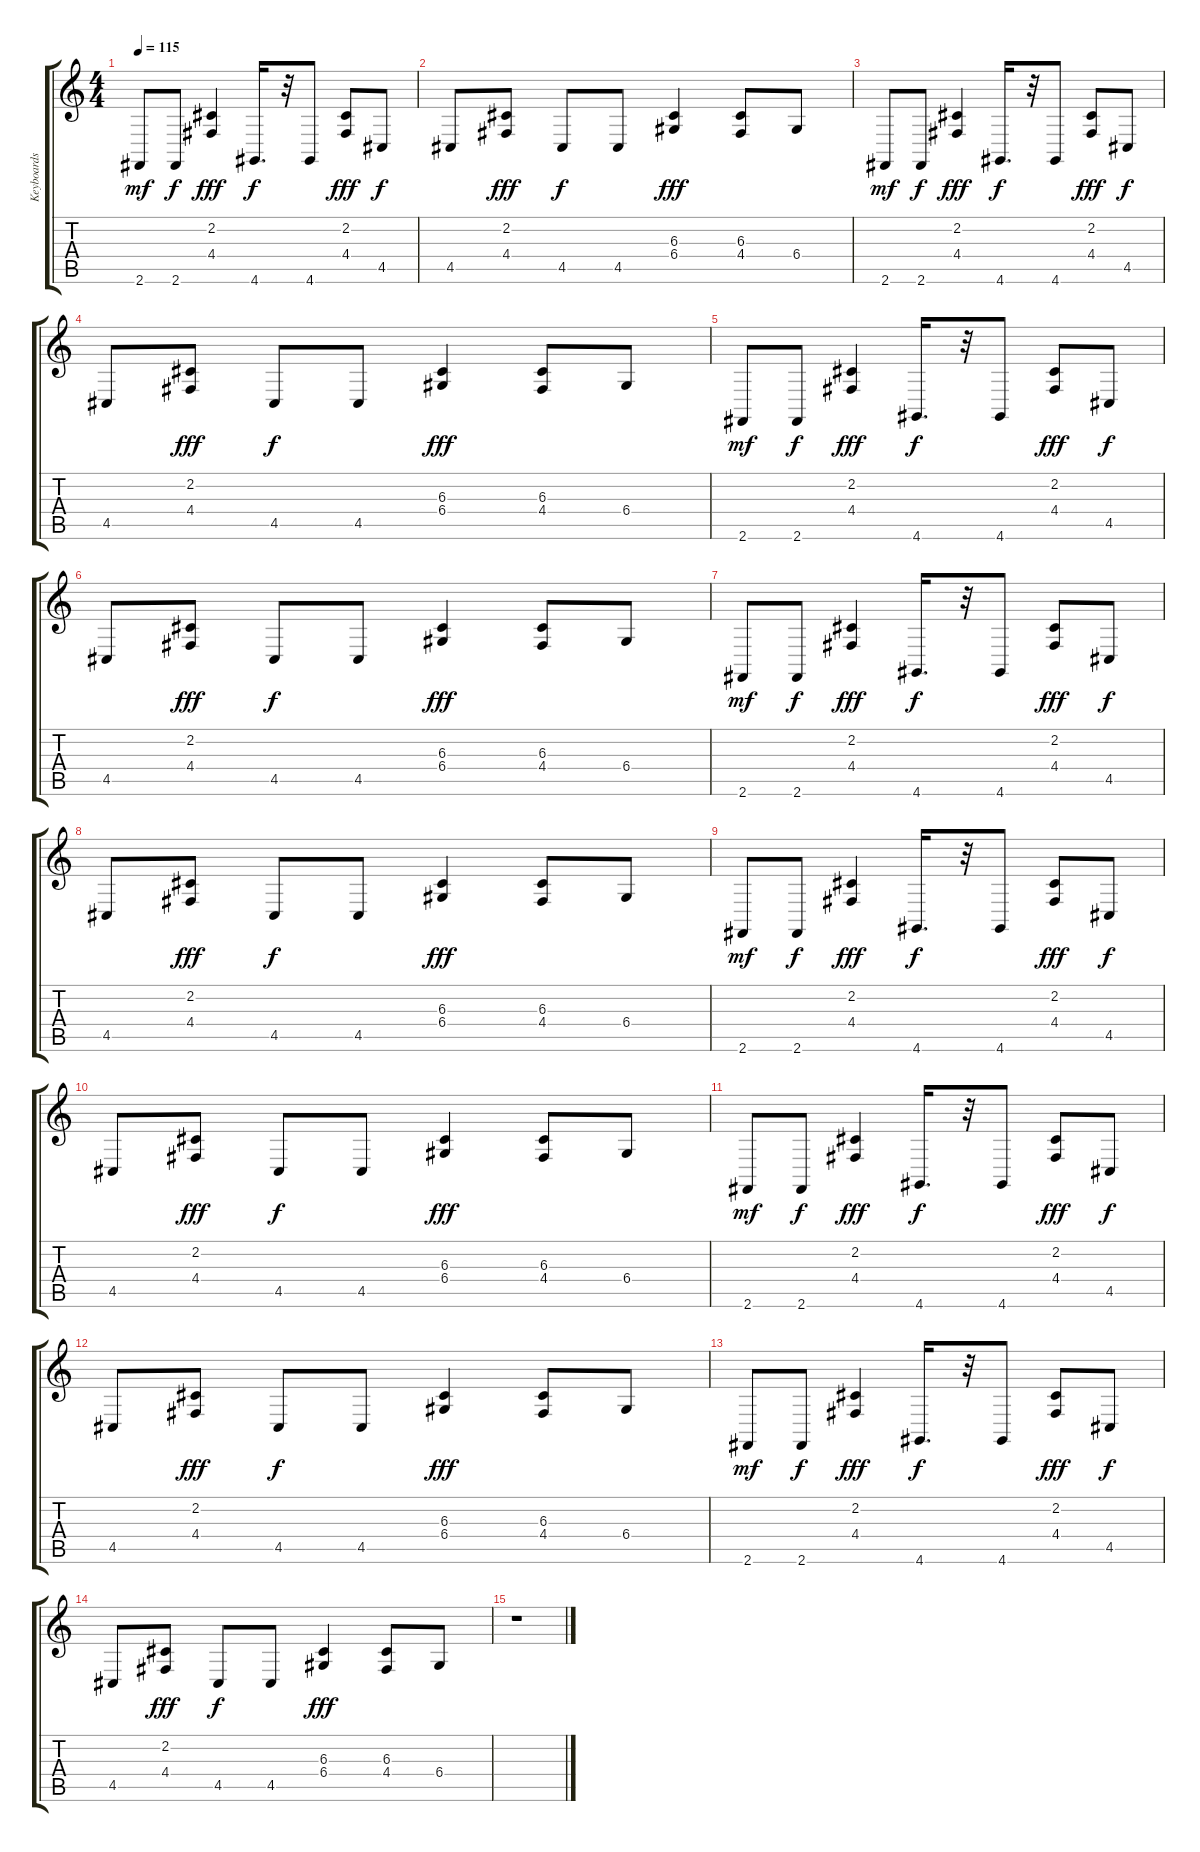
\track ("Keyboards" "Keyboards") {instrument rockorgan}
\staff {score tabs}
\tuning (E4 B3 G3 D3 A2 E2) {hide}
\ts (4 4)
\tempo 115
\clef g2
\ks c
2.6.8{dy mf} 2.6.8{dy f} (2.2 4.4).4{dy fff} 4.6.16{d dy f} r.32 4.6.8 (2.2 4.4).8{dy fff} 4.5.8{dy f} |
4.5.8 (2.2 4.4).8{dy fff} 4.5.8{dy f} 4.5.8 (6.3 6.4).4{dy fff} (6.3 4.4).8 6.4.8 |
2.6.8{dy mf} 2.6.8{dy f} (2.2 4.4).4{dy fff} 4.6.16{d dy f} r.32 4.6.8 (2.2 4.4).8{dy fff} 4.5.8{dy f} |
4.5.8 (2.2 4.4).8{dy fff} 4.5.8{dy f} 4.5.8 (6.3 6.4).4{dy fff} (6.3 4.4).8 6.4.8 |
2.6.8{dy mf volume 8} 2.6.8{dy f} (2.2 4.4).4{dy fff volume 7} 4.6.16{d dy f volume 7} r.32 4.6.8 (2.2 4.4).8{dy fff volume 7} 4.5.8{dy f volume 7} |
4.5.8{volume 7} (2.2 4.4).8{dy fff} 4.5.8{dy f volume 7} 4.5.8{volume 6} (6.3 6.4).4{dy fff volume 6} (6.3 4.4).8{volume 6} 6.4.8{volume 6} |
2.6.8{dy mf volume 6} 2.6.8{dy f} (2.2 4.4).4{dy fff volume 6} 4.6.16{d dy f volume 6} r.32 4.6.8 (2.2 4.4).8{dy fff volume 6} 4.5.8{dy f volume 5} |
4.5.8{volume 5} (2.2 4.4).8{dy fff} 4.5.8{dy f volume 5} 4.5.8{volume 5} (6.3 6.4).4{dy fff volume 5} (6.3 4.4).8{volume 5} 6.4.8{volume 5} |
2.6.8{dy mf volume 4} 2.6.8{dy f} (2.2 4.4).4{dy fff volume 4} 4.6.16{d dy f volume 4} r.32 4.6.8 (2.2 4.4).8{dy fff volume 4} 4.5.8{dy f volume 4} |
4.5.8{volume 4} (2.2 4.4).8{dy fff} 4.5.8{dy f volume 4} 4.5.8{volume 4} (6.3 6.4).4{dy fff volume 3} (6.3 4.4).8{volume 3} 6.4.8{volume 3} |
2.6.8{dy mf volume 3} 2.6.8{dy f} (2.2 4.4).4{dy fff volume 3} 4.6.16{d dy f volume 3} r.32 4.6.8 (2.2 4.4).8{dy fff volume 2} 4.5.8{dy f volume 2} |
4.5.8{volume 2} (2.2 4.4).8{dy fff} 4.5.8{dy f volume 2} 4.5.8{volume 2} (6.3 6.4).4{dy fff volume 2} (6.3 4.4).8{volume 2} 6.4.8{volume 2} |
2.6.8{dy mf volume 2} 2.6.8{dy f} (2.2 4.4).4{dy fff volume 1} 4.6.16{d dy f volume 1} r.32 4.6.8 (2.2 4.4).8{dy fff volume 1} 4.5.8{dy f volume 1} |
4.5.8{volume 1} (2.2 4.4).8{dy fff} 4.5.8{dy f volume 1} 4.5.8{volume 0} (6.3 6.4).4{dy fff volume 0} (6.3 4.4).8{volume 0} 6.4.8{volume 0} |
r.1
